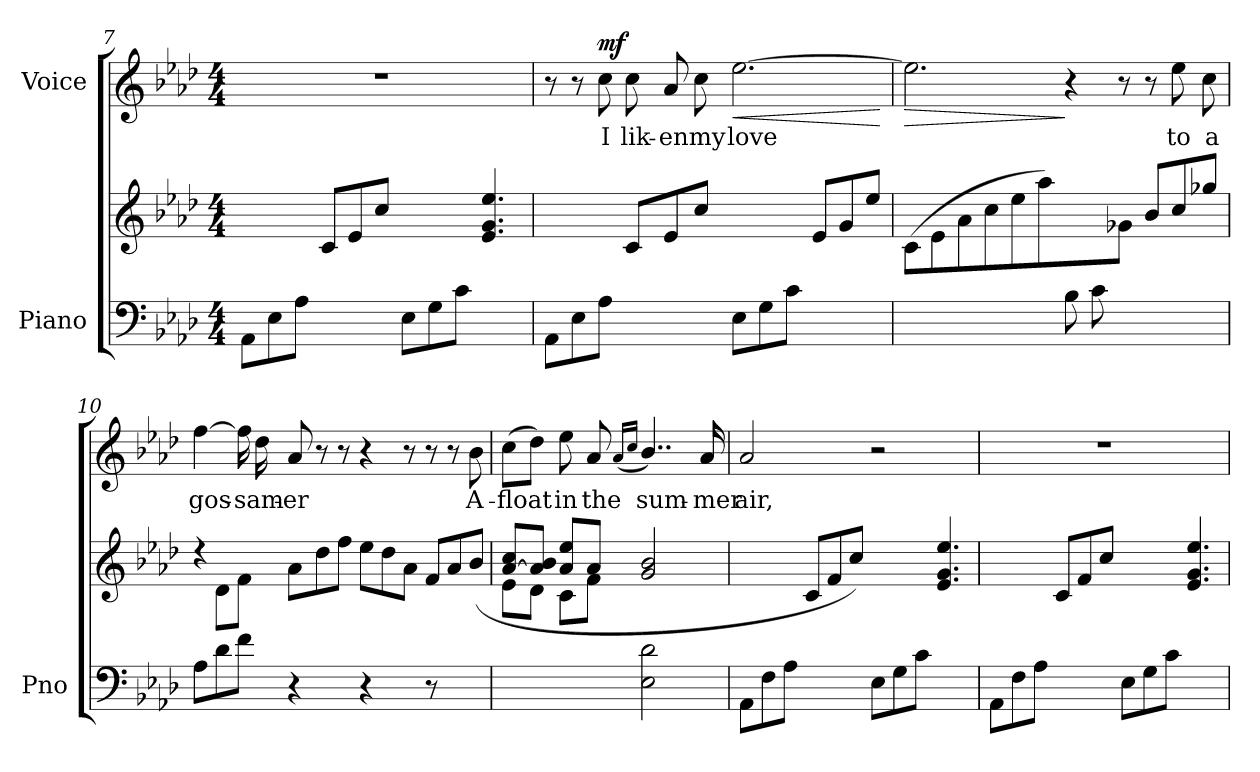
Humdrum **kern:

**kern	**kern	**kern	**text	**dynam
*part2	*part2	*part1	*part1	*part1
*staff3	*staff2	*staff1	*staff1	*staff1
*I"Piano	*	*I"Voice	*	*
*I'Pno	*	*	*	*
!!LO:LB:g=z
*clefF4	*clefG2	*clefG2	*	*
*k[b-e-a-d-]	*k[b-e-a-d-]	*k[b-e-a-d-]	*	*
*M4/4	*M4/4	*M4/4	*	*
*Xtuplet	*	*	*	*
=7	=7	=7	=7	=7
*^	*	*	*	*
(>12AA-\L	1ryy	4ryy	1r	.	.
12E-\	.	.	.	.	.
12A-\J	.	.	.	.	.
*	*	*Xtuplet	*	*	*
4ryy	.	12c/L	.	.	.
.	.	12e-/	.	.	.
.	.	12cc/J)	.	.	.
(>12E-\L	.	4ryy	.	.	.
12G\	.	.	.	.	.
12c\J	.	.	.	.	.
4ryy	.	6.e-/ 6.g/ 6.ee-/)	.	.	.
=8	=8	=8	=8	=8	=8
*	*	*	*Xtuplet	*	*
(>12AA-\L	1ryy	4ryy	12r	.	.
12E-\	.	.	12r	.	.
!	!	!	!	!LO:LY:b	!LO:DY:a
12A-\J	.	.	12cc\	I	mf
!	!	!	!	!LO:LY:b	!
4ryy	.	12c/L	12cc\	lik-	.
!	!	!	!	!LO:LY:b	!
.	.	12e-/	12a-/	-en	.
!	!	!	!	!LO:LY:b	!
.	.	12cc/J)	12cc\	my	.
!	!	!	!	!LO:LY:b	!LO:HP:b
(>12E-\L	.	4ryy	[3.ee-\	love	<
12G\	.	.	.	.	.
12c\J	.	.	.	.	.
4ryy	.	12e-/L	.	.	.
.	.	12g/	.	.	.
.	.	12ee-/J)	.	.	.
*v	*v	*	*	*	*
.	.	.	.	[
!!LO:PB:g=z
=9	=9	=9	=9	=9
*^	*	*	*	*
!	!	!	!	!	!LO:HP:b
2ryy	1ryy	(>12c\L	3.ee-\]	.	>
.	.	12e-\	.	.	.
.	.	12a-\J	.	.	.
.	.	12cc/L	.	.	.
.	.	12ee-/	.	.	.
.	.	12aa-/J)	.	.	.
(>12B-\L	.	6ryy	6r	.	]
12c\	.	.	.	.	.
3ryy	.	12g-X\J	12r	.	.
.	.	12b-/L	12r	.	.
!	!	!	!	!LO:LY:b	!
.	.	12cc/	12ee-\	to	.
!	!	!	!	!LO:LY:b	!
.	.	12gg-X/J)	12cc\	a	.
*v	*v	*	*	*	*
=10	=10	=10	=10	=10
*	*^	*	*	*
!	!	!	!	!LO:LY:b	!
(>12A-\L	4r	6%5ryy	[6ff\	gos-	.
12d-\	.	.	.	.	.
12f\J	.	.	24ff\]	.	.
!	!	!	!	!LO:LY:b	!
.	.	.	24dd-\	-sam-	.
!	!	!	!	!LO:LY:b	!
4r	12a-\L	.	12a-/	-er	.
.	12dd-\	.	12r	.	.
.	12ff\J	.	12r	.	.
4r	12ee-\L	.	6r	.	.
.	12dd-\	.	.	.	.
.	12a-\J	.	12r	.	.
12r	12f/L	.	12r	.	.
6ryy	12a-/	12d-\L	12r	.	.
!	!	!	!	!LO:LY:b	!
.	(12b-/J	12f\J	12b-\	A-	.
!!LO:LB:g=z
=11	=11	=11	=11	=11	=11
!	!	!	!	!LO:LY:b	!
2ryy	[8a-/ 8cc/L	8e-\L	(>8cc\L	-float	.
.	8a-/] 8b-/J	8d-\J	8dd-\J)	.	.
!	!	!	!	!LO:LY:b	!
.	8a-/ 8ee-/L	8c\L	8ee-\	in	.
!	!	!	!	!LO:LY:b	!
.	8a-/J	8f\J	8a-/	the	.
.	.	.	(<16qa-/LL	.	.
.	.	.	16qcc/JJ	.	.
!	!	!	!	!LO:LY:b	!
2E-\ 2d-\	2g/ 2b-/	2ryy	4..b-/)	sum-	.
!	!	!	!	!LO:LY:b	!
.	.	.	16a-/	-mer	.
=12	=12	=12	=12	=12	=12
!	!	!	!	!LO:LY:b	!
12AA-\L	1reyy	4ryy	2a-/	air,	.
12F\	.	.	.	.	.
12A-\J	.	.	.	.	.
4ryy	.	12c/L	.	.	.
.	.	12f/	.	.	.
.	.	12cc/J)	.	.	.
(>12E-\L	.	4ryy	2r	.	.
12G\	.	.	.	.	.
12c\J	.	.	.	.	.
4ryy	.	6.e-/ 6.g/ 6.ee-/)	.	.	.
*	*v	*v	*	*	*
!!LO:LB:g=z
=13	=13	=13	=13	=13
*^	*	*	*	*
(>12AA-\L	1ryy	4ryy	1r	.	.
12F\	.	.	.	.	.
12A-\J	.	.	.	.	.
4ryy	.	12c/L	.	.	.
.	.	12f/	.	.	.
.	.	12cc/J)	.	.	.
(>12E-\L	.	4ryy	.	.	.
12G\	.	.	.	.	.
12c\J	.	.	.	.	.
4ryy	.	6.e-/ 6.g/ 6.ee-/)	.	.	.
*v	*v	*	*	*	*
=	=	=	=	=
*-	*-	*-	*-	*-
